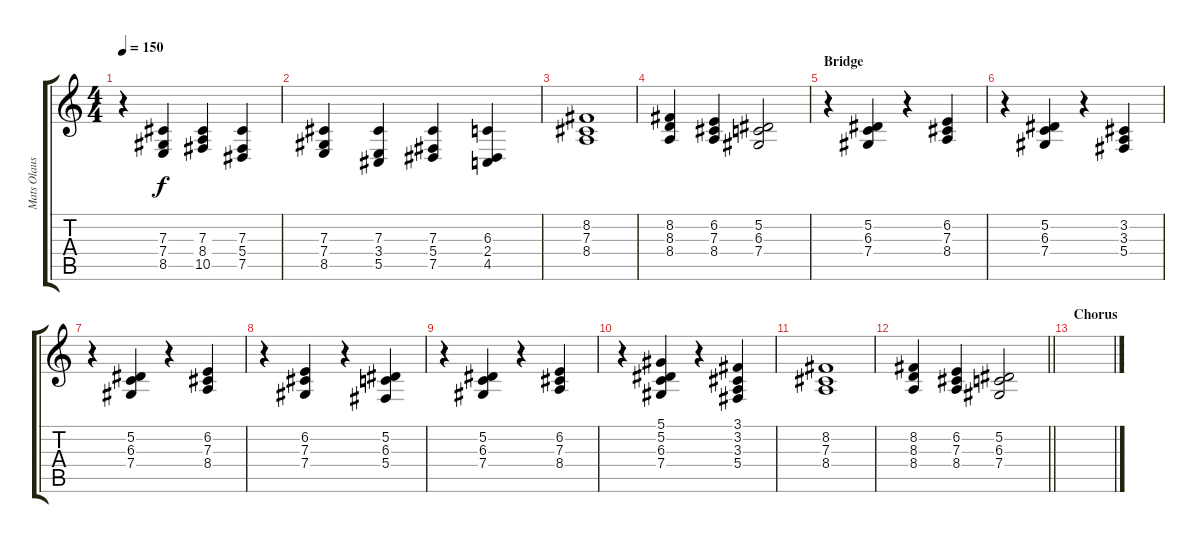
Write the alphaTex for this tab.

\track ("Mats Olausson" "Mats Olaus") {instrument choiraahs}
\staff {score tabs}
\tuning (Eb4 Bb3 Gb3 Db3 Ab2 Eb2) {hide}
\ts (4 4)
\tempo 150
\clef g2
\ks c
r.4{dy f} (7.3 7.4 8.5).4 (7.3 8.4 10.5).4 (7.3 5.4 7.5).4 |
(7.3 7.4 8.5).4 (7.3 3.4 5.5).4 (7.3 5.4 7.5).4 (6.3 2.4 4.5).4 |
(8.2 7.3 8.4).1 |
(8.2 8.3 8.4).4 (6.2 7.3 8.4).4 (5.2 6.3 7.4).2 |
\section ("" "Bridge")
r.4 (5.2 6.3 7.4).4 r.4 (6.2 7.3 8.4).4 |
r.4 (5.2 6.3 7.4).4 r.4 (3.2 3.3 5.4).4 |
r.4 (5.2 6.3 7.4).4 r.4 (6.2 7.3 8.4).4 |
r.4 (6.2 7.3 7.4).4 r.4 (5.2 6.3 5.4).4 |
r.4 (5.2 6.3 7.4).4 r.4 (6.2 7.3 8.4).4 |
r.4 (5.1 5.2 6.3 7.4).4 r.4 (3.1 3.2 3.3 5.4).4 |
(8.2 7.3 8.4).1 |
\barLineRight lightlight
(8.2 8.3 8.4).4 (6.2 7.3 8.4).4 (5.2 6.3 7.4).2 |
\section ("" "Chorus")
